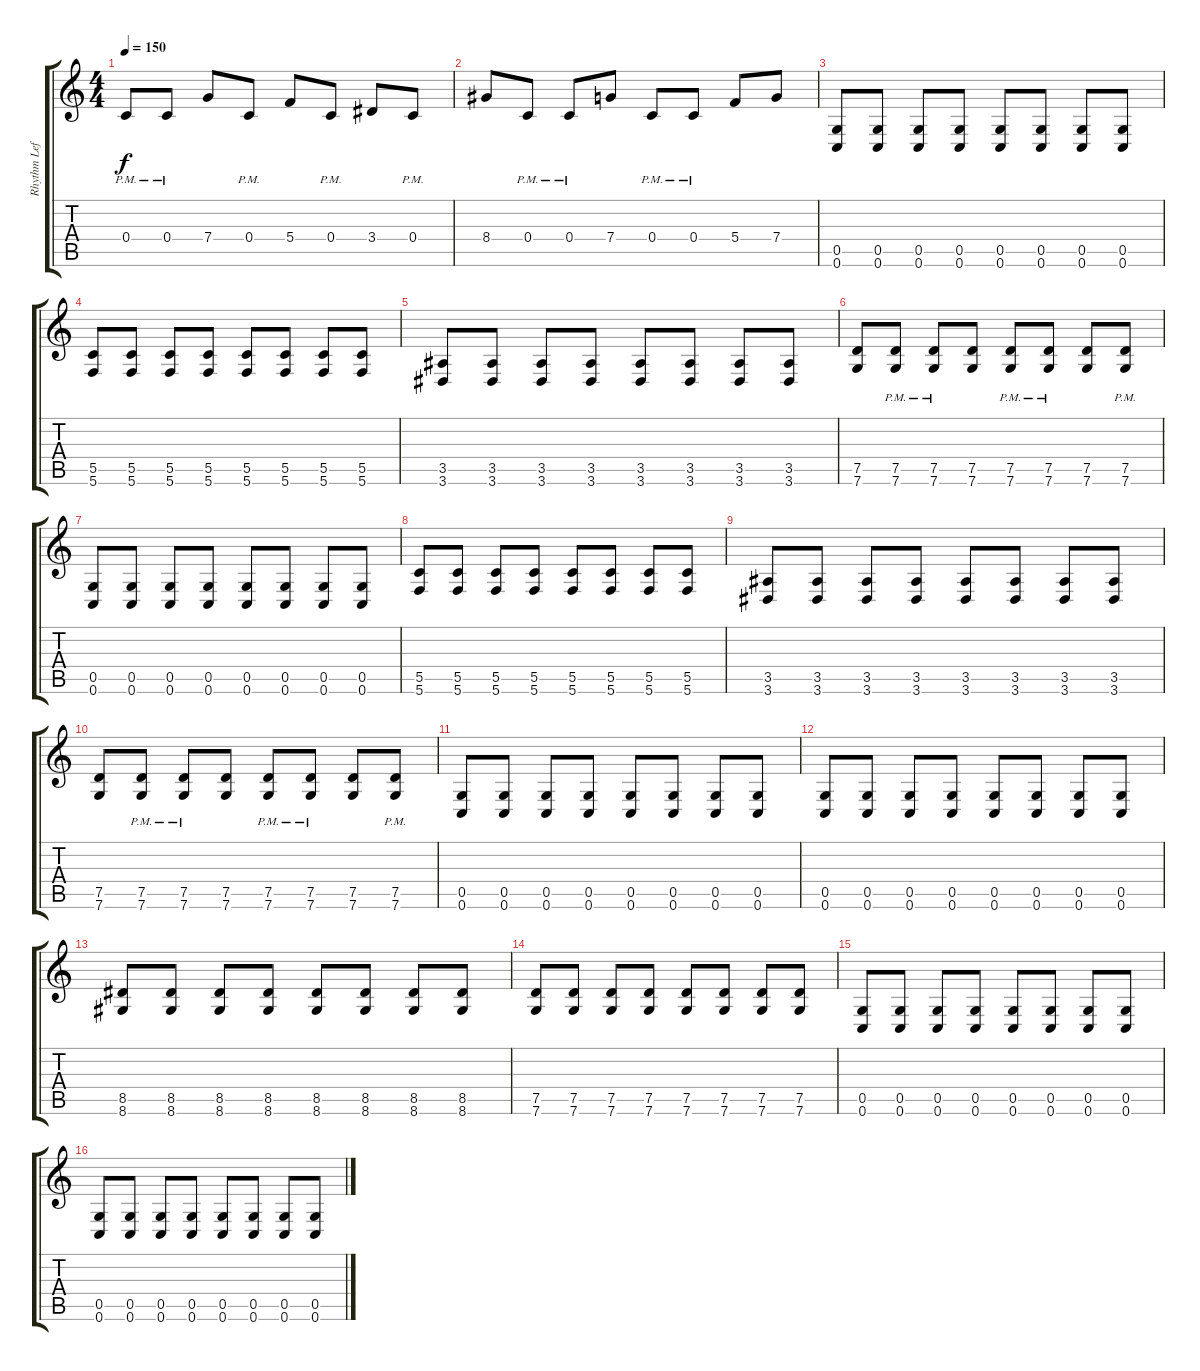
\track ("Rhythm Left" "Rhythm Lef") {instrument distortionguitar}
\staff {score tabs}
\tuning (D4 A3 F3 C3 G2 C2) {hide}
\ts (4 4)
\tempo 150
\clef g2
\ks c
0.4{pm}.8{dy f} 0.4{pm}.8 7.4.8 0.4{pm}.8 5.4.8 0.4{pm}.8 3.4.8 0.4{pm}.8 |
8.4.8 0.4{pm}.8 0.4{pm}.8 7.4.8 0.4{pm}.8 0.4{pm}.8 5.4.8 7.4.8 |
(0.5 0.6).8 (0.5 0.6).8 (0.5 0.6).8 (0.5 0.6).8 (0.5 0.6).8 (0.5 0.6).8 (0.5 0.6).8 (0.5 0.6).8 |
(5.5 5.6).8 (5.5 5.6).8 (5.5 5.6).8 (5.5 5.6).8 (5.5 5.6).8 (5.5 5.6).8 (5.5 5.6).8 (5.5 5.6).8 |
(3.5 3.6).8 (3.5 3.6).8 (3.5 3.6).8 (3.5 3.6).8 (3.5 3.6).8 (3.5 3.6).8 (3.5 3.6).8 (3.5 3.6).8 |
(7.5 7.6).8 (7.5{pm} 7.6{pm}).8 (7.5{pm} 7.6{pm}).8 (7.5 7.6).8 (7.5{pm} 7.6{pm}).8 (7.5{pm} 7.6{pm}).8 (7.5 7.6).8 (7.5{pm} 7.6{pm}).8 |
(0.5 0.6).8 (0.5 0.6).8 (0.5 0.6).8 (0.5 0.6).8 (0.5 0.6).8 (0.5 0.6).8 (0.5 0.6).8 (0.5 0.6).8 |
(5.5 5.6).8 (5.5 5.6).8 (5.5 5.6).8 (5.5 5.6).8 (5.5 5.6).8 (5.5 5.6).8 (5.5 5.6).8 (5.5 5.6).8 |
(3.5 3.6).8 (3.5 3.6).8 (3.5 3.6).8 (3.5 3.6).8 (3.5 3.6).8 (3.5 3.6).8 (3.5 3.6).8 (3.5 3.6).8 |
(7.5 7.6).8 (7.5{pm} 7.6{pm}).8 (7.5{pm} 7.6{pm}).8 (7.5 7.6).8 (7.5{pm} 7.6{pm}).8 (7.5{pm} 7.6{pm}).8 (7.5 7.6).8 (7.5{pm} 7.6{pm}).8 |
(0.5 0.6).8 (0.5 0.6).8 (0.5 0.6).8 (0.5 0.6).8 (0.5 0.6).8 (0.5 0.6).8 (0.5 0.6).8 (0.5 0.6).8 |
(0.5 0.6).8 (0.5 0.6).8 (0.5 0.6).8 (0.5 0.6).8 (0.5 0.6).8 (0.5 0.6).8 (0.5 0.6).8 (0.5 0.6).8 |
(8.5 8.6).8 (8.5 8.6).8 (8.5 8.6).8 (8.5 8.6).8 (8.5 8.6).8 (8.5 8.6).8 (8.5 8.6).8 (8.5 8.6).8 |
(7.5 7.6).8 (7.5 7.6).8 (7.5 7.6).8 (7.5 7.6).8 (7.5 7.6).8 (7.5 7.6).8 (7.5 7.6).8 (7.5 7.6).8 |
(0.5 0.6).8 (0.5 0.6).8 (0.5 0.6).8 (0.5 0.6).8 (0.5 0.6).8 (0.5 0.6).8 (0.5 0.6).8 (0.5 0.6).8 |
(0.5 0.6).8 (0.5 0.6).8 (0.5 0.6).8 (0.5 0.6).8 (0.5 0.6).8 (0.5 0.6).8 (0.5 0.6).8 (0.5 0.6).8
